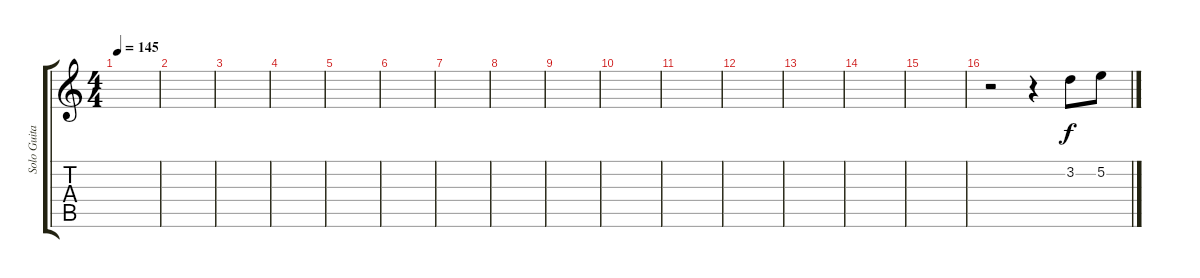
\track ("Solo Guitar" "Solo Guita") {instrument overdrivenguitar}
\staff {score tabs}
\tuning (E4 B3 G3 D3 A2 E2) {hide}
\ts (4 4)
\tempo 145
\clef g2
\ks c
|
|
|
|
|
|
|
|
|
|
|
|
|
|
|
r.2 r.4 3.2.8 5.2.8
